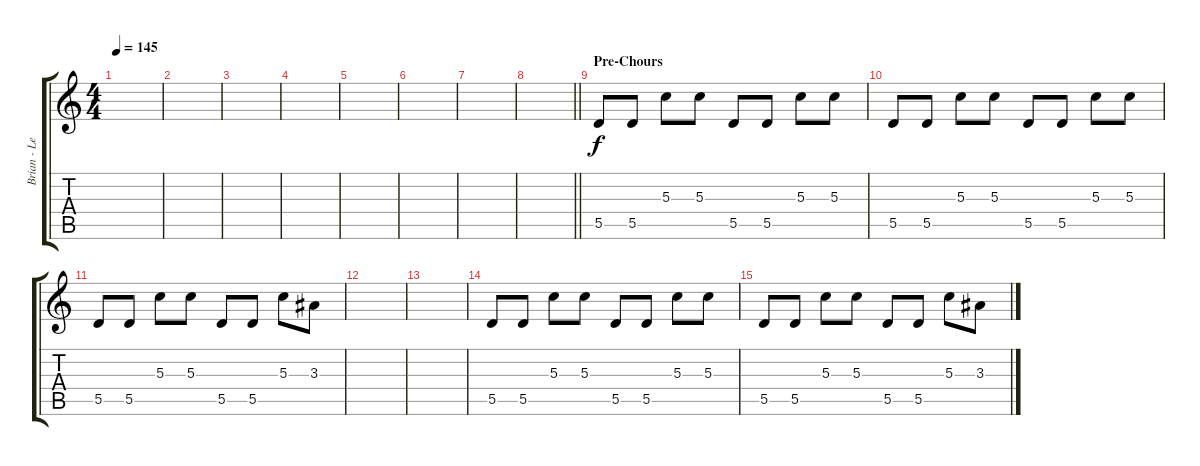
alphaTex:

\track ("Brian - Lead Guitar" "Brian - Le") {instrument electricguitarjazz}
\staff {score tabs}
\tuning (E4 B3 G3 D3 A2 E2) {hide}
\ts (4 4)
\tempo 145
\clef g2
\ks c
|
|
|
|
|
|
|
\barLineRight lightlight
|
\section ("" "Pre-Chours")
5.5.8 5.5.8 5.3.8 5.3.8 5.5.8 5.5.8 5.3.8 5.3.8 |
5.5.8 5.5.8 5.3.8 5.3.8 5.5.8 5.5.8 5.3.8 5.3.8 |
5.5.8 5.5.8 5.3.8 5.3.8 5.5.8 5.5.8 5.3.8 3.3.8 |
|
|
5.5.8 5.5.8 5.3.8 5.3.8 5.5.8 5.5.8 5.3.8 5.3.8 |
5.5.8 5.5.8 5.3.8 5.3.8 5.5.8 5.5.8 5.3.8 3.3.8
